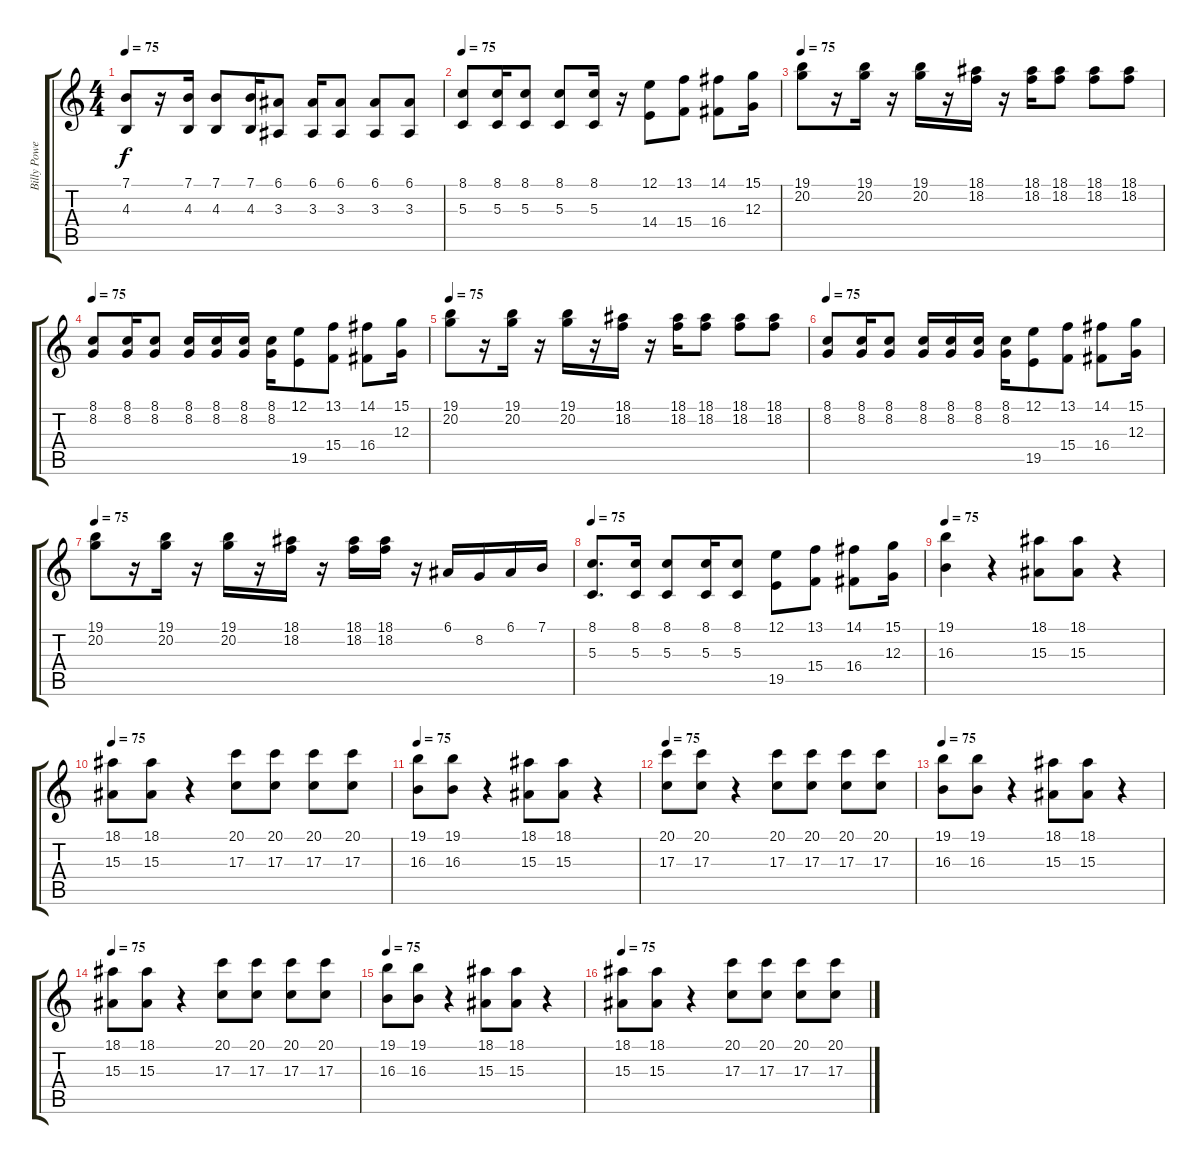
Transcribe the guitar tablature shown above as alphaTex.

\track ("Billy Powell (keyboard right hand)" "Billy Powe") {instrument acousticgrandpiano}
\staff {score tabs}
\tuning (E4 B3 G3 D3 A2 E2) {hide}
\ts (4 4)
\tempo 75
\clef g2
\ks c
(7.1 4.3).8{dy f} r.16 (7.1 4.3).16 (7.1 4.3).8 (7.1 4.3).16 (6.1 3.3).8 (6.1 3.3).16 (6.1 3.3).8 (6.1 3.3).8 (6.1 3.3).8 |
\tempo 75
(8.1 5.3).8 (8.1 5.3).16 (8.1 5.3).8 (8.1 5.3).8 (8.1 5.3).16 r.16 (12.1 14.4).8 (13.1 15.4).8 (14.1 16.4).8 (15.1 12.3).16 |
\tempo 75
(19.1 20.2).8 r.16 (19.1 20.2).16 r.16 (19.1 20.2).16 r.16 (18.1 18.2).16 r.16 (18.1 18.2).16 (18.1 18.2).8 (18.1 18.2).8 (18.1 18.2).8 |
\tempo 75
(8.1 8.2).8 (8.1 8.2).16 (8.1 8.2).8 (8.1 8.2).16 (8.1 8.2).16 (8.1 8.2).16 (8.1 8.2).16 (12.1 19.5).8 (13.1 15.4).8 (14.1 16.4).8 (15.1 12.3).16 |
\tempo 75
(19.1 20.2).8 r.16 (19.1 20.2).16 r.16 (19.1 20.2).16 r.16 (18.1 18.2).16 r.16 (18.1 18.2).16 (18.1 18.2).8 (18.1 18.2).8 (18.1 18.2).8 |
\tempo 75
(8.1 8.2).8 (8.1 8.2).16 (8.1 8.2).8 (8.1 8.2).16 (8.1 8.2).16 (8.1 8.2).16 (8.1 8.2).16 (12.1 19.5).8 (13.1 15.4).8 (14.1 16.4).8 (15.1 12.3).16 |
\tempo 75
(19.1 20.2).8 r.16 (19.1 20.2).16 r.16 (19.1 20.2).16 r.16 (18.1 18.2).16 r.16 (18.1 18.2).16 (18.1 18.2).16 r.16 6.1.16 8.2.16 6.1.16 7.1.16 |
\tempo 75
(8.1 5.3).8{d} (8.1 5.3).16 (8.1 5.3).8 (8.1 5.3).16 (8.1 5.3).8 (12.1 19.5).8 (13.1 15.4).8 (14.1 16.4).8 (15.1 12.3).16 |
\tempo 75
(19.1 16.3).4 r.4 (18.1 15.3).8 (18.1 15.3).8 r.4 |
\tempo 75
(18.1 15.3).8 (18.1 15.3).8 r.4 (20.1 17.3).8 (20.1 17.3).8 (20.1 17.3).8 (20.1 17.3).8 |
\tempo 75
(19.1 16.3).8 (19.1 16.3).8 r.4 (18.1 15.3).8 (18.1 15.3).8 r.4 |
\tempo 75
(20.1 17.3).8 (20.1 17.3).8 r.4 (20.1 17.3).8 (20.1 17.3).8 (20.1 17.3).8 (20.1 17.3).8 |
\tempo 75
(19.1 16.3).8 (19.1 16.3).8 r.4 (18.1 15.3).8 (18.1 15.3).8 r.4 |
\tempo 75
(18.1 15.3).8 (18.1 15.3).8 r.4 (20.1 17.3).8 (20.1 17.3).8 (20.1 17.3).8 (20.1 17.3).8 |
\tempo 75
(19.1 16.3).8 (19.1 16.3).8 r.4 (18.1 15.3).8 (18.1 15.3).8 r.4 |
\tempo 75
(18.1 15.3).8 (18.1 15.3).8 r.4 (20.1 17.3).8 (20.1 17.3).8 (20.1 17.3).8 (20.1 17.3).8
